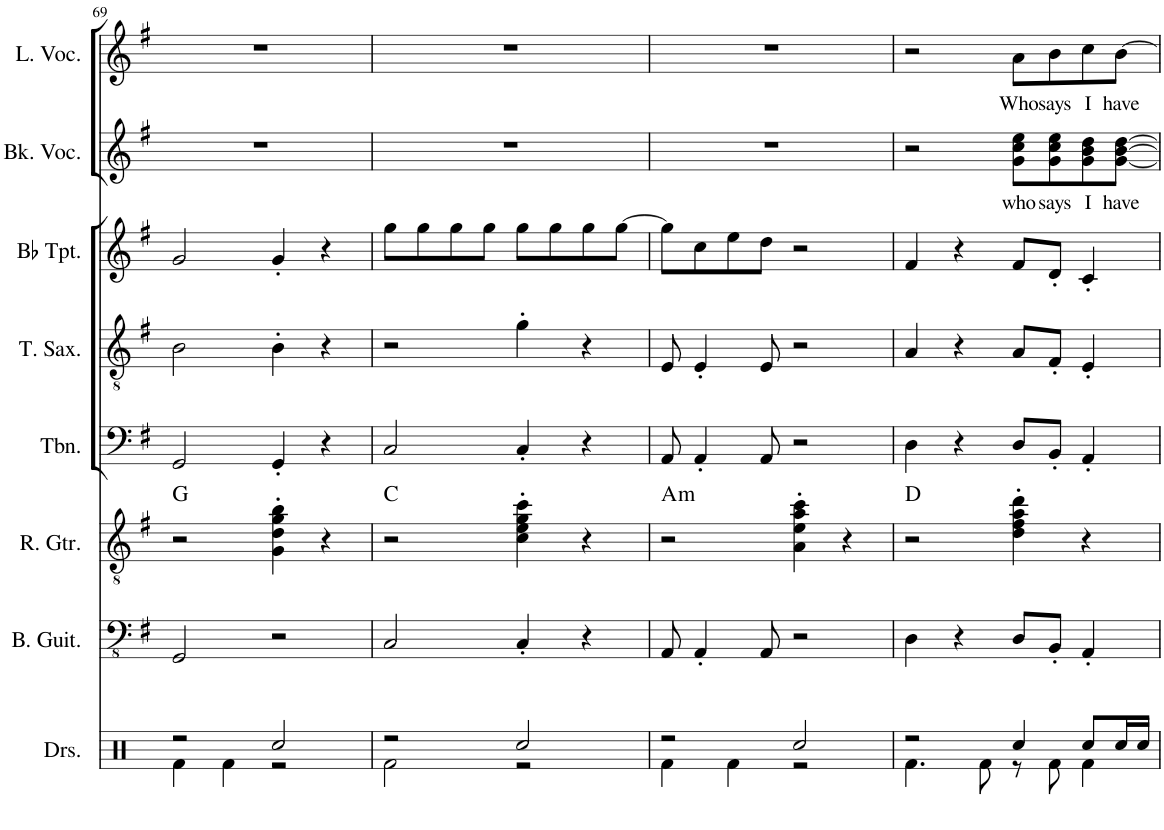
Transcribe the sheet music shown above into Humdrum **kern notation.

**kern	**kern	**kern	**harte	**kern	**kern	**kern	**kern	**text	**kern	**text
*part8	*part7	*part6	*part6	*part5	*part4	*part3	*part2	*part2	*part1	*part1
*staff8	*staff7	*staff6	*	*staff5	*staff4	*staff3	*staff2	*staff2	*staff1	*staff1
*I"Drumset	*I"Bass Guitar	*I"Rhythm Guitar	*	*I"Trombone	*I"Tenor Saxophone	*I"Bb Trumpet	*I"Backing Vocals	*	*I"Lead Vocals	*
*I'Drs.	*I'B. Guit.	*I'R. Gtr.	*	*I'Tbn.	*I'T. Sax.	*I'Bb Tpt.	*I'Bk. Voc.	*	*I'L. Voc.	*
!!LO:PB:g=z
*clefX	*clefFv4	*clefGv2	*	*clefF4	*clefGv2	*clefG2	*clefG2	*	*clefG2	*
*	*	*	*	*	*ITrd8c14	*ITrd1c2	*	*	*	*
*k[]	*k[f#]	*k[f#]	*	*k[f#]	*k[f#]	*k[f#]	*k[f#]	*	*k[f#]	*
*M4/4	*M4/4	*M4/4	*	*M4/4	*M4/4	*M4/4	*M4/4	*	*M4/4	*
=69	=69	=69	=69	=69	=69	=69	=69	=69	=69	=69
*^	*	*	*	*	*	*	*	*	*	*
2r	4Rf\	2GGG/	2r	G:maj	2GG/	2B\	2g/	1r	.	1r	.
.	4Rf\	.	.	.	.	.	.	.	.	.	.
2Rcc/	2r	2r	4G\' 4d\' 4g\' 4b\'	.	4GG'/	4B'\	4g'/	.	.	.	.
.	.	.	4r	.	4r	4r	4r	.	.	.	.
=70	=70	=70	=70	=70	=70	=70	=70	=70	=70	=70	=70
2r	2Rf\	2CC/	2r	C:maj	2C/	2r	8gg\L	1r	.	1r	.
.	.	.	.	.	.	.	8gg\	.	.	.	.
.	.	.	.	.	.	.	8gg\	.	.	.	.
.	.	.	.	.	.	.	8gg\J	.	.	.	.
2Rcc/	2r	4CC'/	4c\' 4e\' 4g\' 4cc\'	.	4C'/	4g'\	8gg\L	.	.	.	.
.	.	.	.	.	.	.	8gg\	.	.	.	.
.	.	4r	4r	.	4r	4r	8gg\	.	.	.	.
.	.	.	.	.	.	.	[8gg\J	.	.	.	.
=71	=71	=71	=71	=71	=71	=71	=71	=71	=71	=71	=71
!	!	!	!	!LO:H:kt=m	!	!	!	!	!	!	!
2r	4Rf\	8AAA/	2r	A:min	8AA/	8E/	8gg\L]	1r	.	1r	.
.	.	4AAA'/	.	.	4AA'/	4E'/	8cc\	.	.	.	.
.	4Rf\	.	.	.	.	.	8ee\	.	.	.	.
.	.	8AAA/	.	.	8AA/	8E/	8dd\J	.	.	.	.
2Rcc/	2r	2r	4A\' 4e\' 4a\' 4cc\'	.	2r	2r	2r	.	.	.	.
.	.	.	4r	.	.	.	.	.	.	.	.
=72	=72	=72	=72	=72	=72	=72	=72	=72	=72	=72	=72
2r	4.Rf\	4DD\	2r	D:maj	4D\	4A/	4f#/	2r	.	2r	.
.	.	4r	.	.	4r	4r	4r	.	.	.	.
.	8Rf\	.	.	.	.	.	.	.	.	.	.
!	!	!	!	!	!	!	!	!	!LO:LY:b	!	!LO:LY:b
4Rcc/	8r	8DD/L	4d\' 4f#\' 4a\' 4dd\'	.	8D/L	8A/L	8f#/L	8g\ 8cc\ 8ee\L	who	8a\L	Who
!	!	!	!	!	!	!	!	!	!LO:LY:b	!	!LO:LY:b
.	8Rf\	8BBB'/J	.	.	8BB'/J	8F#'/J	8d'/J	8g\ 8cc\ 8ee\	says	8b\	says
!	!	!	!	!	!	!	!	!	!LO:LY:b	!	!LO:LY:b
8Rcc/L	4Rf\	4AAA'/	4r	.	4AA'/	4E'/	4c'/	8g\ 8b\ 8dd\	I	8cc\	I
!	!	!	!	!	!	!	!	!	!LO:LY:b	!	!LO:LY:b
16Rcc/L	.	.	.	.	.	.	.	[8g\ [8b\ [8dd\J	have	[8b\J	have
16Rcc/JJ	.	.	.	.	.	.	.	.	.	.	.
*v	*v	*	*	*	*	*	*	*	*	*	*
=	=	=	=	=	=	=	=	=	=	=
*-	*-	*-	*-	*-	*-	*-	*-	*-	*-	*-
